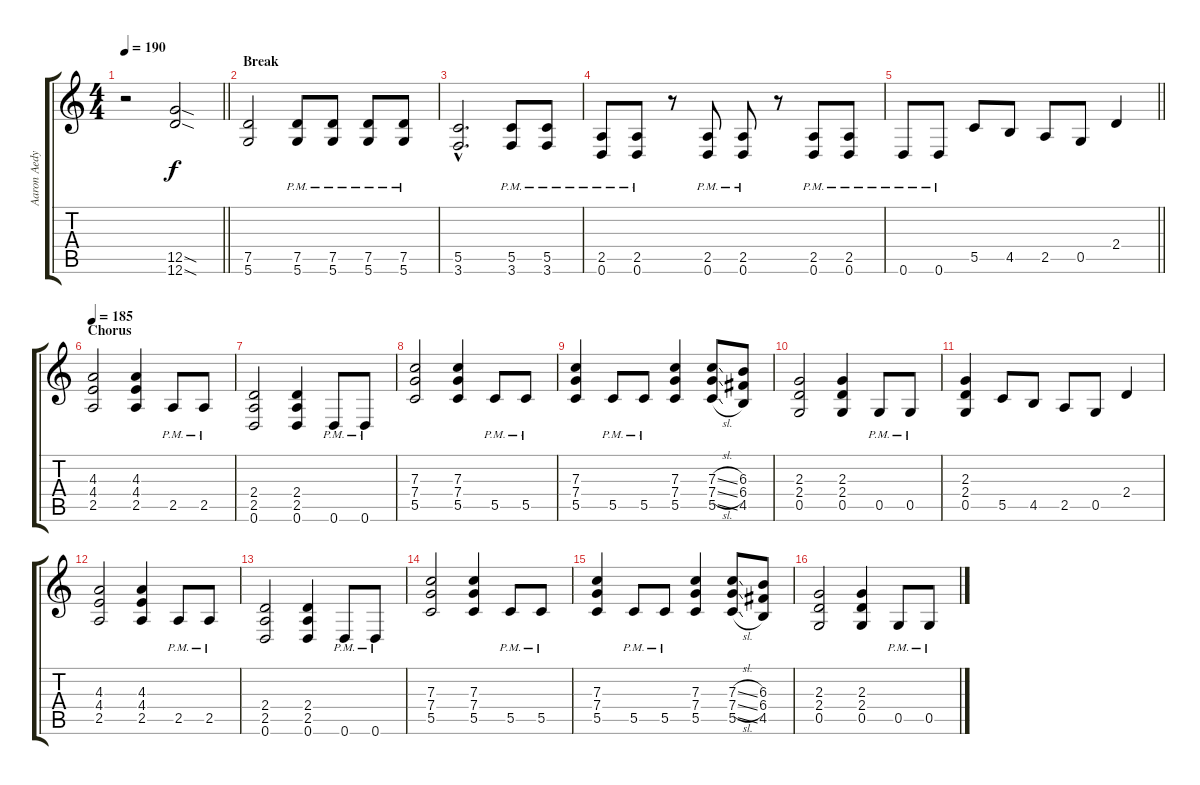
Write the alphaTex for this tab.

\track ("Aaron Aedy" "Aaron Aedy") {instrument distortionguitar}
\staff {score tabs}
\tuning (D4 A3 F3 C3 G2 D2) {hide}
\ts (4 4)
\tempo 190
\clef g2
\barLineRight lightlight
\ks c
r.2{dy f} (12.5{sod} 12.6{sod}).2 |
\section ("" "Break")
(7.5 5.6).2 (7.5{pm} 5.6{pm}).8 (7.5{pm} 5.6{pm}).8 (7.5{pm} 5.6{pm}).8 (7.5{pm} 5.6{pm}).8 |
(5.5{hac} 3.6{hac}).2{d} (5.5{pm} 3.6{pm}).8 (5.5{pm} 3.6{pm}).8 |
(2.5{pm} 0.6{pm}).8 (2.5{pm} 0.6{pm}).8 r.8 (2.5{pm} 0.6{pm}).8 (2.5{pm} 0.6{pm}).8 r.8 (2.5{pm} 0.6{pm}).8 (2.5{pm} 0.6{pm}).8 |
\barLineRight lightlight
0.6{pm}.8 0.6{pm}.8 5.5.8 4.5.8 2.5.8 0.5.8 2.4.4 |
\section ("" "Chorus")
\tempo 185
(4.3 4.4 2.5).2 (4.3 4.4 2.5).4 2.5{pm}.8 2.5{pm}.8 |
(2.4 2.5 0.6).2 (2.4 2.5 0.6).4 0.6{pm}.8 0.6{pm}.8 |
(7.3 7.4 5.5).2 (7.3 7.4 5.5).4 5.5{pm}.8 5.5{pm}.8 |
(7.3 7.4 5.5).4 5.5{pm}.8 5.5{pm}.8 (7.3 7.4 5.5).4 (7.3{sl} 7.4{sl} 5.5{sl}).8 (6.3 6.4 4.5).8 |
(2.3 2.4 0.5).2 (2.3 2.4 0.5).4 0.5{pm}.8 0.5{pm}.8 |
(2.3 2.4 0.5).4 5.5.8 4.5.8 2.5.8 0.5.8 2.4.4 |
(4.3 4.4 2.5).2 (4.3 4.4 2.5).4 2.5{pm}.8 2.5{pm}.8 |
(2.4 2.5 0.6).2 (2.4 2.5 0.6).4 0.6{pm}.8 0.6{pm}.8 |
(7.3 7.4 5.5).2 (7.3 7.4 5.5).4 5.5{pm}.8 5.5{pm}.8 |
(7.3 7.4 5.5).4 5.5{pm}.8 5.5{pm}.8 (7.3 7.4 5.5).4 (7.3{sl} 7.4{sl} 5.5{sl}).8 (6.3 6.4 4.5).8 |
(2.3 2.4 0.5).2 (2.3 2.4 0.5).4 0.5{pm}.8 0.5{pm}.8
